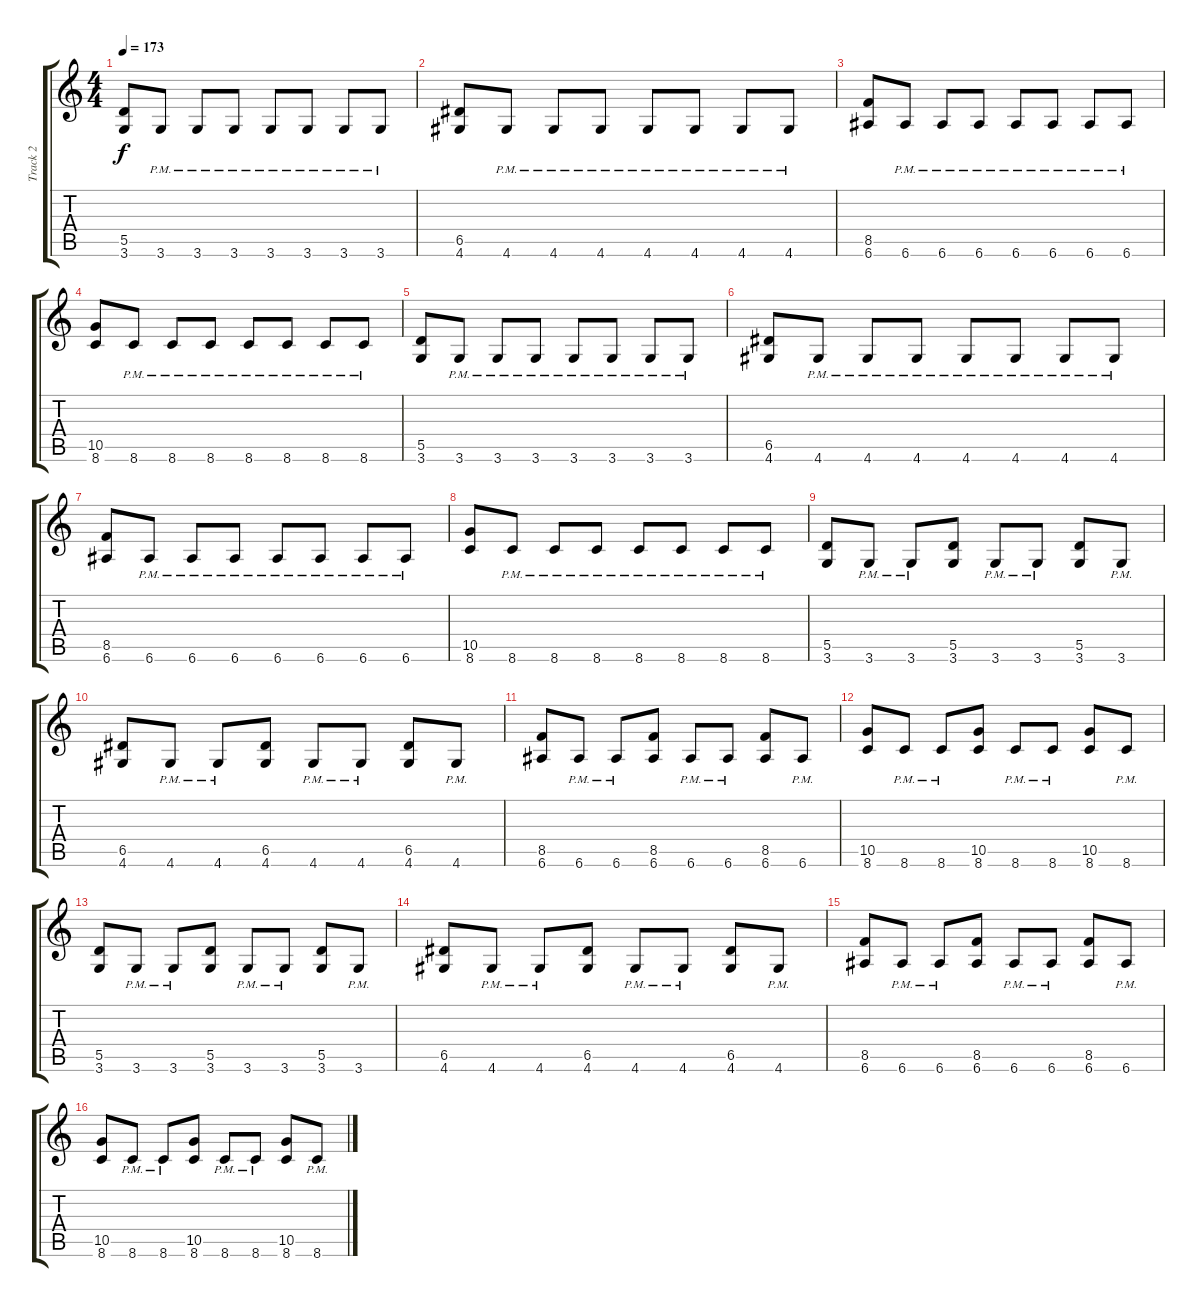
\track ("Track 2" "Track 2") {instrument acousticguitarsteel}
\staff {score tabs}
\tuning (E4 B3 G3 D3 A2 E2) {hide}
\ts (4 4)
\tempo 173
\clef g2
\ks c
(5.5 3.6).8{dy f} 3.6{pm}.8 3.6{pm}.8 3.6{pm}.8 3.6{pm}.8 3.6{pm}.8 3.6{pm}.8 3.6{pm}.8 |
(6.5 4.6).8 4.6{pm}.8 4.6{pm}.8 4.6{pm}.8 4.6{pm}.8 4.6{pm}.8 4.6{pm}.8 4.6{pm}.8 |
(8.5 6.6).8 6.6{pm}.8 6.6{pm}.8 6.6{pm}.8 6.6{pm}.8 6.6{pm}.8 6.6{pm}.8 6.6{pm}.8 |
(10.5 8.6).8 8.6{pm}.8 8.6{pm}.8 8.6{pm}.8 8.6{pm}.8 8.6{pm}.8 8.6{pm}.8 8.6{pm}.8 |
(5.5 3.6).8 3.6{pm}.8 3.6{pm}.8 3.6{pm}.8 3.6{pm}.8 3.6{pm}.8 3.6{pm}.8 3.6{pm}.8 |
(6.5 4.6).8 4.6{pm}.8 4.6{pm}.8 4.6{pm}.8 4.6{pm}.8 4.6{pm}.8 4.6{pm}.8 4.6{pm}.8 |
(8.5 6.6).8 6.6{pm}.8 6.6{pm}.8 6.6{pm}.8 6.6{pm}.8 6.6{pm}.8 6.6{pm}.8 6.6{pm}.8 |
(10.5 8.6).8 8.6{pm}.8 8.6{pm}.8 8.6{pm}.8 8.6{pm}.8 8.6{pm}.8 8.6{pm}.8 8.6{pm}.8 |
(5.5 3.6).8 3.6{pm}.8 3.6{pm}.8 (5.5 3.6).8 3.6{pm}.8 3.6{pm}.8 (5.5 3.6).8 3.6{pm}.8 |
(6.5 4.6).8 4.6{pm}.8 4.6{pm}.8 (6.5 4.6).8 4.6{pm}.8 4.6{pm}.8 (6.5 4.6).8 4.6{pm}.8 |
(8.5 6.6).8 6.6{pm}.8 6.6{pm}.8 (8.5 6.6).8 6.6{pm}.8 6.6{pm}.8 (8.5 6.6).8 6.6{pm}.8 |
(10.5 8.6).8 8.6{pm}.8 8.6{pm}.8 (10.5 8.6).8 8.6{pm}.8 8.6{pm}.8 (10.5 8.6).8 8.6{pm}.8 |
(5.5 3.6).8 3.6{pm}.8 3.6{pm}.8 (5.5 3.6).8 3.6{pm}.8 3.6{pm}.8 (5.5 3.6).8 3.6{pm}.8 |
(6.5 4.6).8 4.6{pm}.8 4.6{pm}.8 (6.5 4.6).8 4.6{pm}.8 4.6{pm}.8 (6.5 4.6).8 4.6{pm}.8 |
(8.5 6.6).8 6.6{pm}.8 6.6{pm}.8 (8.5 6.6).8 6.6{pm}.8 6.6{pm}.8 (8.5 6.6).8 6.6{pm}.8 |
(10.5 8.6).8 8.6{pm}.8 8.6{pm}.8 (10.5 8.6).8 8.6{pm}.8 8.6{pm}.8 (10.5 8.6).8 8.6{pm}.8
